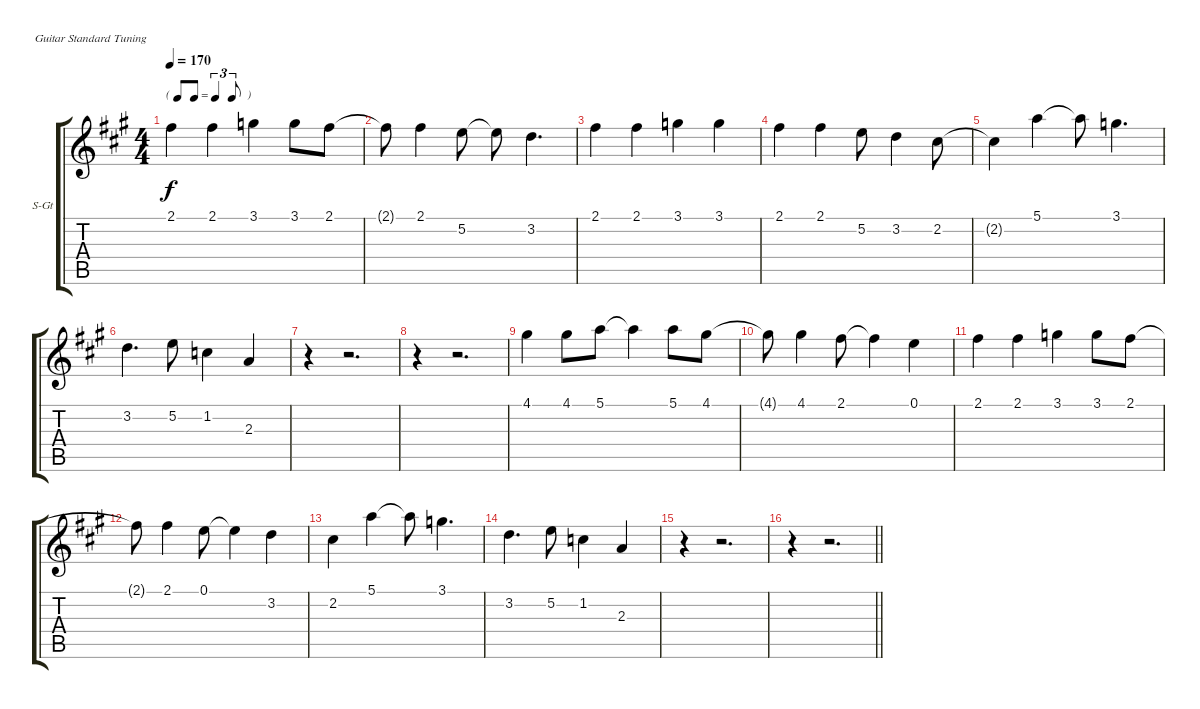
\bracketExtendMode groupsimilarinstruments
\firstSystemTrackNameOrientation horizontal
\otherSystemsTrackNameOrientation horizontal
\track ("McCartney Vocal" "S-Gt") {instrument tenorsax}
\staff {score tabs}
\tuning (E4 B3 G3 D3 A2 E2)
\displaytranspose 12
\ts (4 4)
\tf triplet8th
\tempo 170
\clef g2
\ks a
2.1.4{dy f} 2.1.4 3.1.4 3.1.8 2.1.8 |
2.1{t}.8 2.1.4 5.2.8 5.2{t}.8 3.2.4{d} |
2.1.4 2.1.4 3.1.4 3.1.4 |
2.1.4 2.1.4 5.2.8 3.2.4 2.2.8 |
2.2{t}.4 5.1.4 5.1{t}.8 3.1.4{d} |
3.2.4{d} 5.2.8 1.2.4 2.3.4 |
r.4 r.2{d} |
r.4 r.2{d} |
4.1.4 4.1.8 5.1.8 5.1{t}.4 5.1.8 4.1.8 |
4.1{t}.8 4.1.4 2.1.8 2.1{t}.4 0.1.4 |
2.1.4 2.1.4 3.1.4 3.1.8 2.1.8 |
2.1{t}.8 2.1.4 0.1.8 0.1{t}.4 3.2.4 |
2.2.4 5.1.4 5.1{t}.8 3.1.4{d} |
3.2.4{d} 5.2.8 1.2.4 2.3.4 |
r.4 r.2{d} |
\barLineRight lightlight
r.4 r.2{d}
